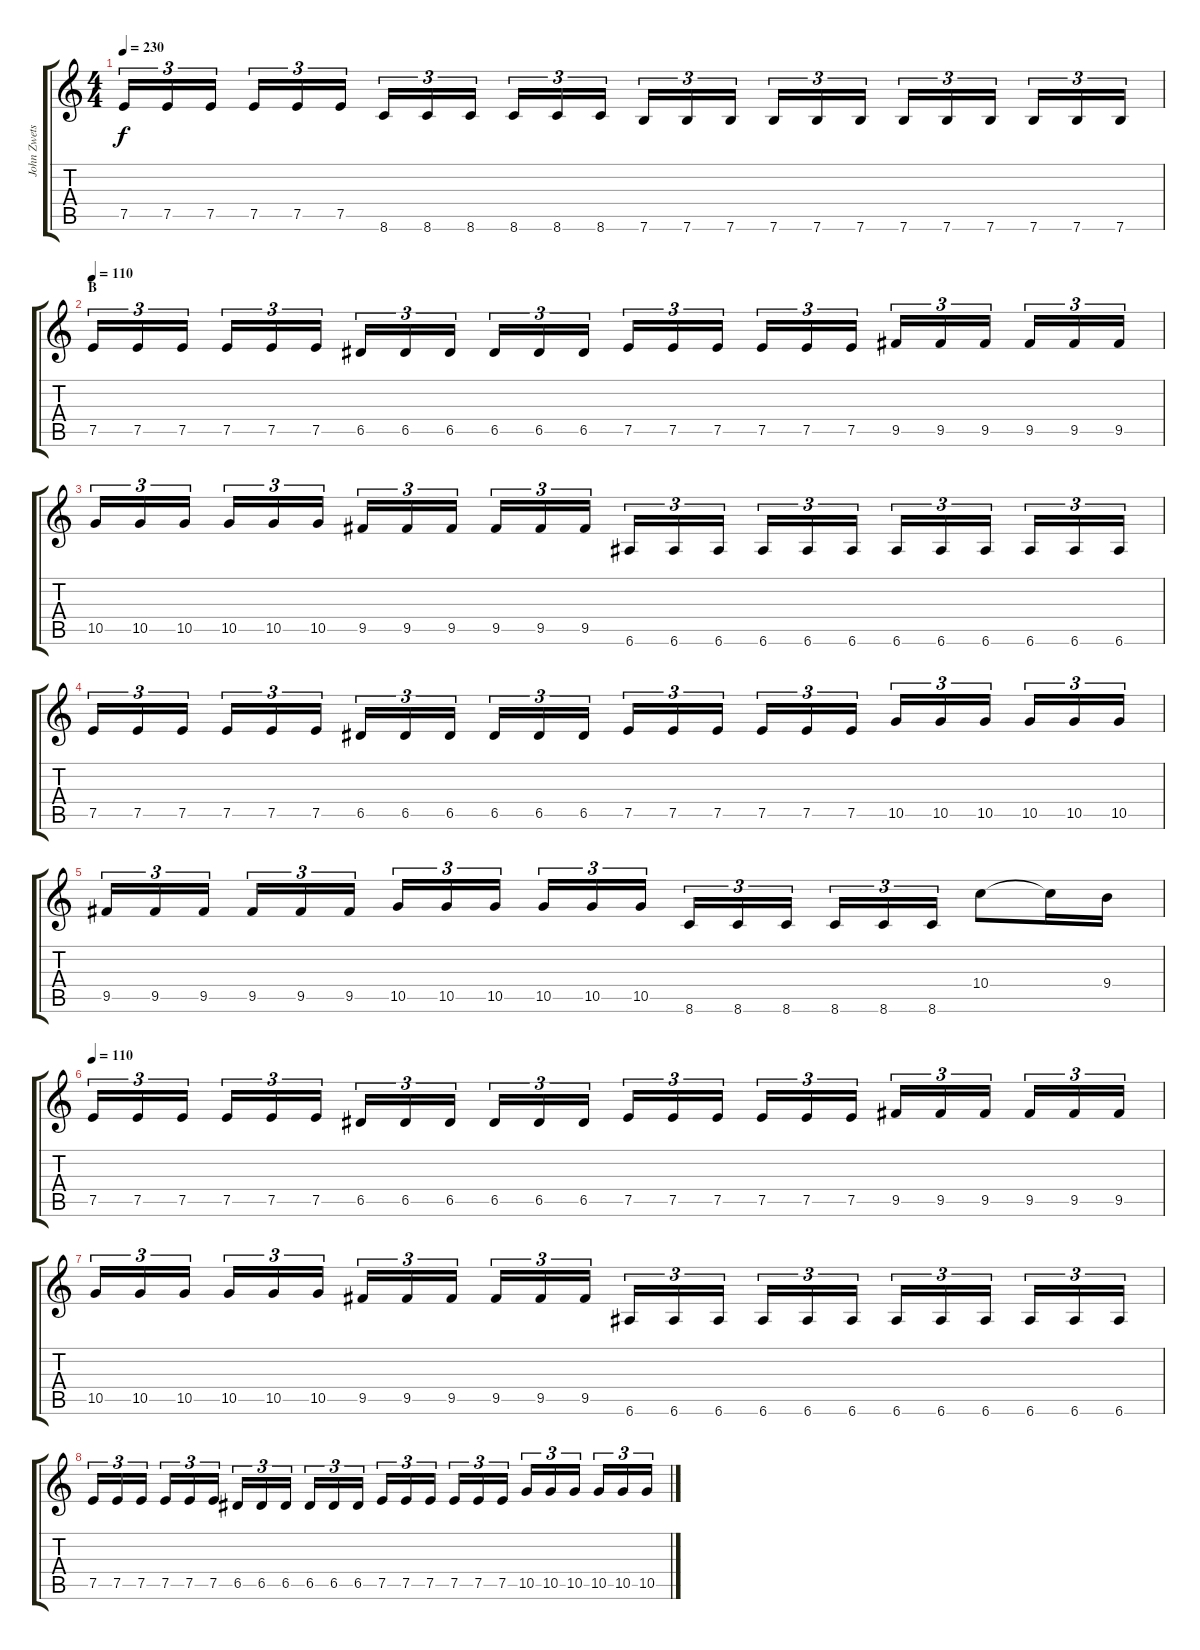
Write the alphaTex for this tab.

\track ("John Zwetsloot" "John Zwets") {instrument distortionguitar}
\staff {score tabs}
\tuning (E4 B3 G3 D3 A2 E2) {hide}
\ts (4 4)
\tempo 230
\clef g2
\ks c
7.5.16{tu (3 2) dy f} 7.5.16{tu (3 2)} 7.5.16{tu (3 2)} 7.5.16{tu (3 2)} 7.5.16{tu (3 2)} 7.5.16{tu (3 2)} 8.6.16{tu (3 2)} 8.6.16{tu (3 2)} 8.6.16{tu (3 2)} 8.6.16{tu (3 2)} 8.6.16{tu (3 2)} 8.6.16{tu (3 2)} 7.6.16{tu (3 2)} 7.6.16{tu (3 2)} 7.6.16{tu (3 2)} 7.6.16{tu (3 2)} 7.6.16{tu (3 2)} 7.6.16{tu (3 2)} 7.6.16{tu (3 2)} 7.6.16{tu (3 2)} 7.6.16{tu (3 2)} 7.6.16{tu (3 2)} 7.6.16{tu (3 2)} 7.6.16{tu (3 2)} |
\section ("" "B")
\tempo 110
7.5.16{tu (3 2)} 7.5.16{tu (3 2)} 7.5.16{tu (3 2)} 7.5.16{tu (3 2)} 7.5.16{tu (3 2)} 7.5.16{tu (3 2)} 6.5.16{tu (3 2)} 6.5.16{tu (3 2)} 6.5.16{tu (3 2)} 6.5.16{tu (3 2)} 6.5.16{tu (3 2)} 6.5.16{tu (3 2)} 7.5.16{tu (3 2)} 7.5.16{tu (3 2)} 7.5.16{tu (3 2)} 7.5.16{tu (3 2)} 7.5.16{tu (3 2)} 7.5.16{tu (3 2)} 9.5.16{tu (3 2)} 9.5.16{tu (3 2)} 9.5.16{tu (3 2)} 9.5.16{tu (3 2)} 9.5.16{tu (3 2)} 9.5.16{tu (3 2)} |
10.5.16{tu (3 2)} 10.5.16{tu (3 2)} 10.5.16{tu (3 2)} 10.5.16{tu (3 2)} 10.5.16{tu (3 2)} 10.5.16{tu (3 2)} 9.5.16{tu (3 2)} 9.5.16{tu (3 2)} 9.5.16{tu (3 2)} 9.5.16{tu (3 2)} 9.5.16{tu (3 2)} 9.5.16{tu (3 2)} 6.6.16{tu (3 2)} 6.6.16{tu (3 2)} 6.6.16{tu (3 2)} 6.6.16{tu (3 2)} 6.6.16{tu (3 2)} 6.6.16{tu (3 2)} 6.6.16{tu (3 2)} 6.6.16{tu (3 2)} 6.6.16{tu (3 2)} 6.6.16{tu (3 2)} 6.6.16{tu (3 2)} 6.6.16{tu (3 2)} |
7.5.16{tu (3 2)} 7.5.16{tu (3 2)} 7.5.16{tu (3 2)} 7.5.16{tu (3 2)} 7.5.16{tu (3 2)} 7.5.16{tu (3 2)} 6.5.16{tu (3 2)} 6.5.16{tu (3 2)} 6.5.16{tu (3 2)} 6.5.16{tu (3 2)} 6.5.16{tu (3 2)} 6.5.16{tu (3 2)} 7.5.16{tu (3 2)} 7.5.16{tu (3 2)} 7.5.16{tu (3 2)} 7.5.16{tu (3 2)} 7.5.16{tu (3 2)} 7.5.16{tu (3 2)} 10.5.16{tu (3 2)} 10.5.16{tu (3 2)} 10.5.16{tu (3 2)} 10.5.16{tu (3 2)} 10.5.16{tu (3 2)} 10.5.16{tu (3 2)} |
9.5.16{tu (3 2)} 9.5.16{tu (3 2)} 9.5.16{tu (3 2)} 9.5.16{tu (3 2)} 9.5.16{tu (3 2)} 9.5.16{tu (3 2)} 10.5.16{tu (3 2)} 10.5.16{tu (3 2)} 10.5.16{tu (3 2)} 10.5.16{tu (3 2)} 10.5.16{tu (3 2)} 10.5.16{tu (3 2)} 8.6.16{tu (3 2)} 8.6.16{tu (3 2)} 8.6.16{tu (3 2)} 8.6.16{tu (3 2)} 8.6.16{tu (3 2)} 8.6.16{tu (3 2)} 10.4.8 10.4{t}.16 9.4.16 |
\tempo 110
7.5.16{tu (3 2)} 7.5.16{tu (3 2)} 7.5.16{tu (3 2)} 7.5.16{tu (3 2)} 7.5.16{tu (3 2)} 7.5.16{tu (3 2)} 6.5.16{tu (3 2)} 6.5.16{tu (3 2)} 6.5.16{tu (3 2)} 6.5.16{tu (3 2)} 6.5.16{tu (3 2)} 6.5.16{tu (3 2)} 7.5.16{tu (3 2)} 7.5.16{tu (3 2)} 7.5.16{tu (3 2)} 7.5.16{tu (3 2)} 7.5.16{tu (3 2)} 7.5.16{tu (3 2)} 9.5.16{tu (3 2)} 9.5.16{tu (3 2)} 9.5.16{tu (3 2)} 9.5.16{tu (3 2)} 9.5.16{tu (3 2)} 9.5.16{tu (3 2)} |
10.5.16{tu (3 2)} 10.5.16{tu (3 2)} 10.5.16{tu (3 2)} 10.5.16{tu (3 2)} 10.5.16{tu (3 2)} 10.5.16{tu (3 2)} 9.5.16{tu (3 2)} 9.5.16{tu (3 2)} 9.5.16{tu (3 2)} 9.5.16{tu (3 2)} 9.5.16{tu (3 2)} 9.5.16{tu (3 2)} 6.6.16{tu (3 2)} 6.6.16{tu (3 2)} 6.6.16{tu (3 2)} 6.6.16{tu (3 2)} 6.6.16{tu (3 2)} 6.6.16{tu (3 2)} 6.6.16{tu (3 2)} 6.6.16{tu (3 2)} 6.6.16{tu (3 2)} 6.6.16{tu (3 2)} 6.6.16{tu (3 2)} 6.6.16{tu (3 2)} |
7.5.16{tu (3 2)} 7.5.16{tu (3 2)} 7.5.16{tu (3 2)} 7.5.16{tu (3 2)} 7.5.16{tu (3 2)} 7.5.16{tu (3 2)} 6.5.16{tu (3 2)} 6.5.16{tu (3 2)} 6.5.16{tu (3 2)} 6.5.16{tu (3 2)} 6.5.16{tu (3 2)} 6.5.16{tu (3 2)} 7.5.16{tu (3 2)} 7.5.16{tu (3 2)} 7.5.16{tu (3 2)} 7.5.16{tu (3 2)} 7.5.16{tu (3 2)} 7.5.16{tu (3 2)} 10.5.16{tu (3 2)} 10.5.16{tu (3 2)} 10.5.16{tu (3 2)} 10.5.16{tu (3 2)} 10.5.16{tu (3 2)} 10.5.16{tu (3 2)}
